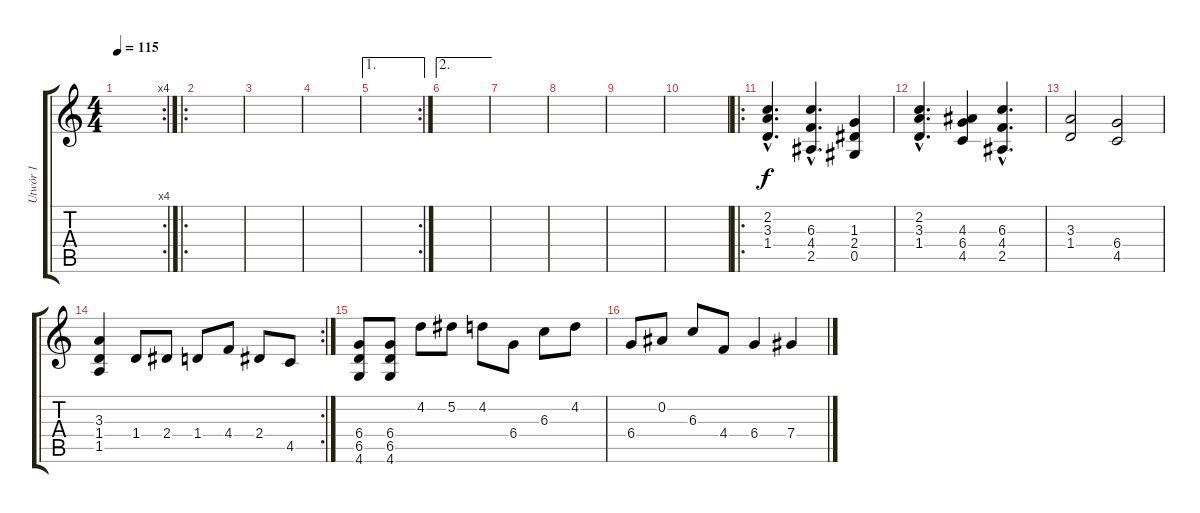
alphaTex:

\track ("Utwór 1" "Utwór 1") {instrument distortionguitar}
\staff {score tabs}
\tuning (Eb4 Bb3 Gb3 Db3 Ab2 Eb2) {hide}
\rc 4
\ts (4 4)
\tempo 115
\clef g2
\ks c
|
\ro
|
|
|
\ae 1
\rc 2
|
\ae 2
|
|
|
|
|
\ro
(2.2{hac} 3.3{hac} 1.4{hac}).4{d} (6.3{hac} 4.4{hac} 2.5{hac}).4{d} (1.3 2.4 0.5).4 |
(2.2{hac} 3.3{hac} 1.4{hac}).4{d} (4.3 6.4 4.5).4 (6.3{hac} 4.4{hac} 2.5{hac}).4{d} |
(3.3 1.4).2 (6.4 4.5).2 |
\rc 2
(3.3 1.4 1.5).4 1.4.8 2.4.8 1.4.8 4.4.8 2.4.8 4.5.8 |
(6.4 6.5 4.6).8 (6.4 6.5 4.6).8 4.2.8 5.2.8 4.2.8 6.4.8 6.3.8 4.2.8 |
6.4.8 0.2.8 6.3.8 4.4.8 6.4.4 7.4.4
